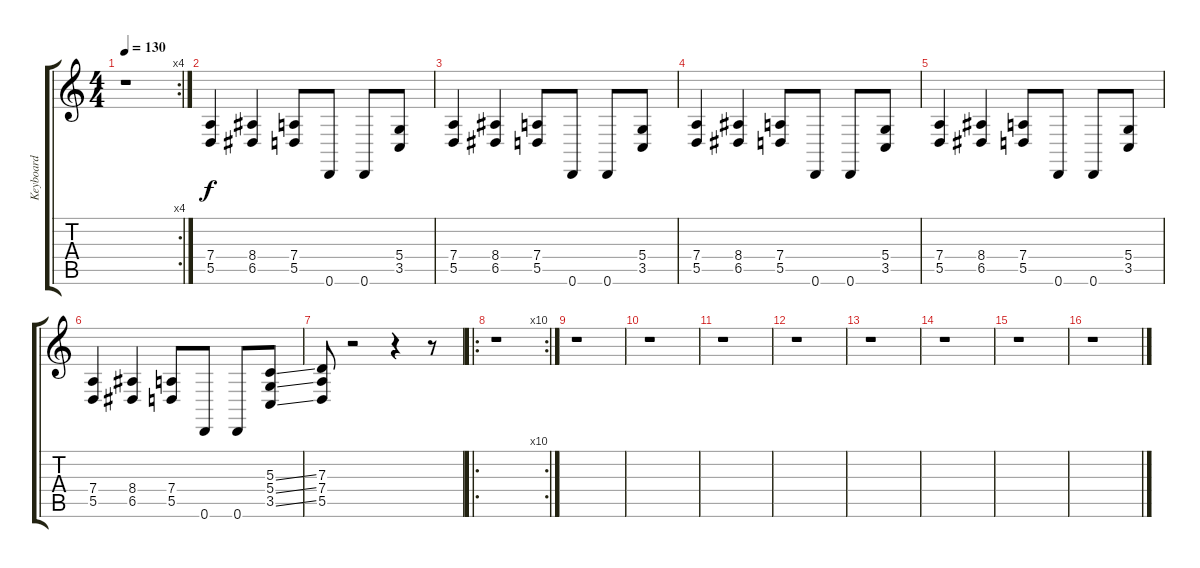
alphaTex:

\track ("Keyboard" "Keyboard") {instrument electricpiano1}
\staff {score tabs}
\tuning (E4 B3 G3 D3 A2 D2) {hide}
\rc 4
\ts (4 4)
\tempo 130
\clef g2
\ks c
r.1{dy f} |
(7.4 5.5).4 (8.4 6.5).4 (7.4 5.5).8 0.6.8 0.6.8 (5.4 3.5).8 |
(7.4 5.5).4 (8.4 6.5).4 (7.4 5.5).8 0.6.8 0.6.8 (5.4 3.5).8 |
(7.4 5.5).4 (8.4 6.5).4 (7.4 5.5).8 0.6.8 0.6.8 (5.4 3.5).8 |
(7.4 5.5).4 (8.4 6.5).4 (7.4 5.5).8 0.6.8 0.6.8 (5.4 3.5).8 |
(7.4 5.5).4 (8.4 6.5).4 (7.4 5.5).8 0.6.8 0.6.8 (5.3{ss} 5.4{ss} 3.5{ss}).8 |
(7.3 7.4 5.5).8 r.2 r.4 r.8 |
\ro
\rc 10
r.1 |
r.1 |
r.1 |
r.1 |
r.1 |
r.1 |
r.1 |
r.1 |
r.1
